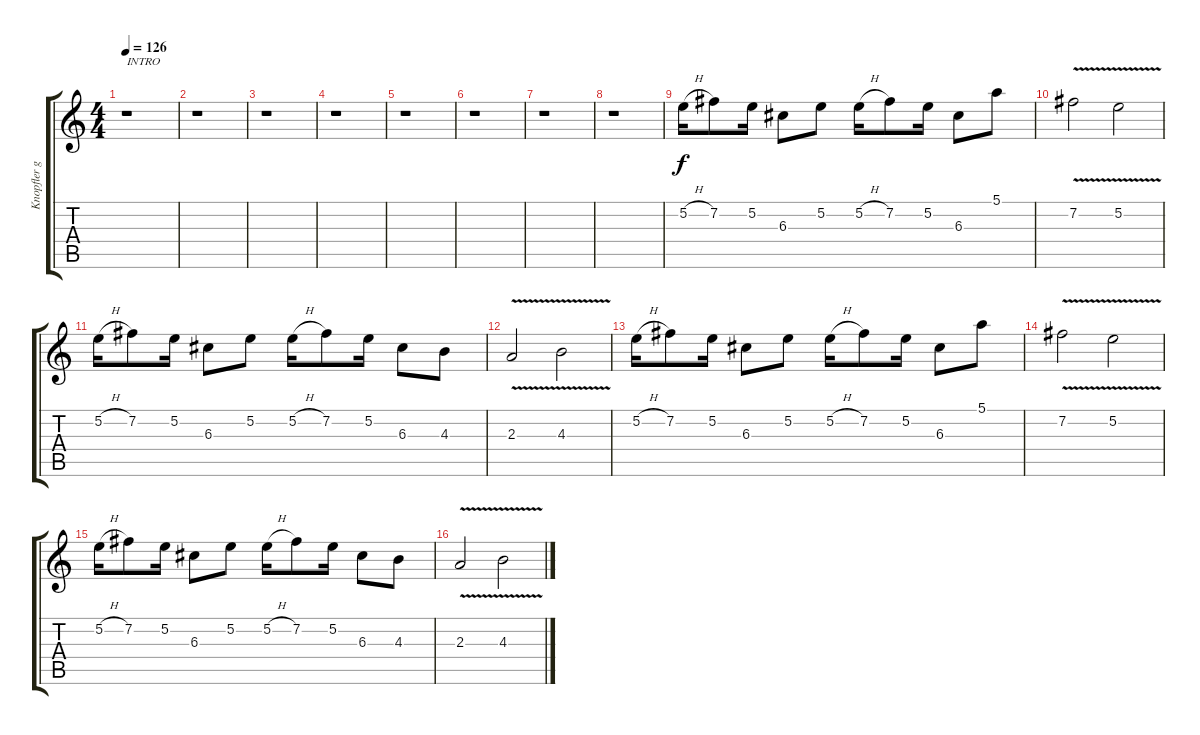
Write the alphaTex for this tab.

\track ("Knopfler guitar" "Knopfler g") {instrument electricguitarclean}
\staff {score tabs}
\tuning (E4 B3 G3 D3 A2 E2) {hide}
\ts (4 4)
\tempo 126
\clef g2
\ks c
r.1{txt "INTRO" dy f instrument electricguitarclean} |
r.1 |
r.1 |
r.1 |
r.1 |
r.1 |
r.1 |
r.1 |
5.2{h}.16 7.2.8 5.2.16 6.3.8 5.2.8 5.2{h}.16 7.2.8 5.2.16 6.3.8 5.1.8 |
7.2{v}.2 5.2{v}.2 |
5.2{h}.16 7.2.8 5.2.16 6.3.8 5.2.8 5.2{h}.16 7.2.8 5.2.16 6.3.8 4.3.8 |
2.3{v}.2 4.3{v}.2 |
5.2{h}.16 7.2.8 5.2.16 6.3.8 5.2.8 5.2{h}.16 7.2.8 5.2.16 6.3.8 5.1.8 |
7.2{v}.2 5.2{v}.2 |
5.2{h}.16 7.2.8 5.2.16 6.3.8 5.2.8 5.2{h}.16 7.2.8 5.2.16 6.3.8 4.3.8 |
2.3{v}.2 4.3{v}.2
